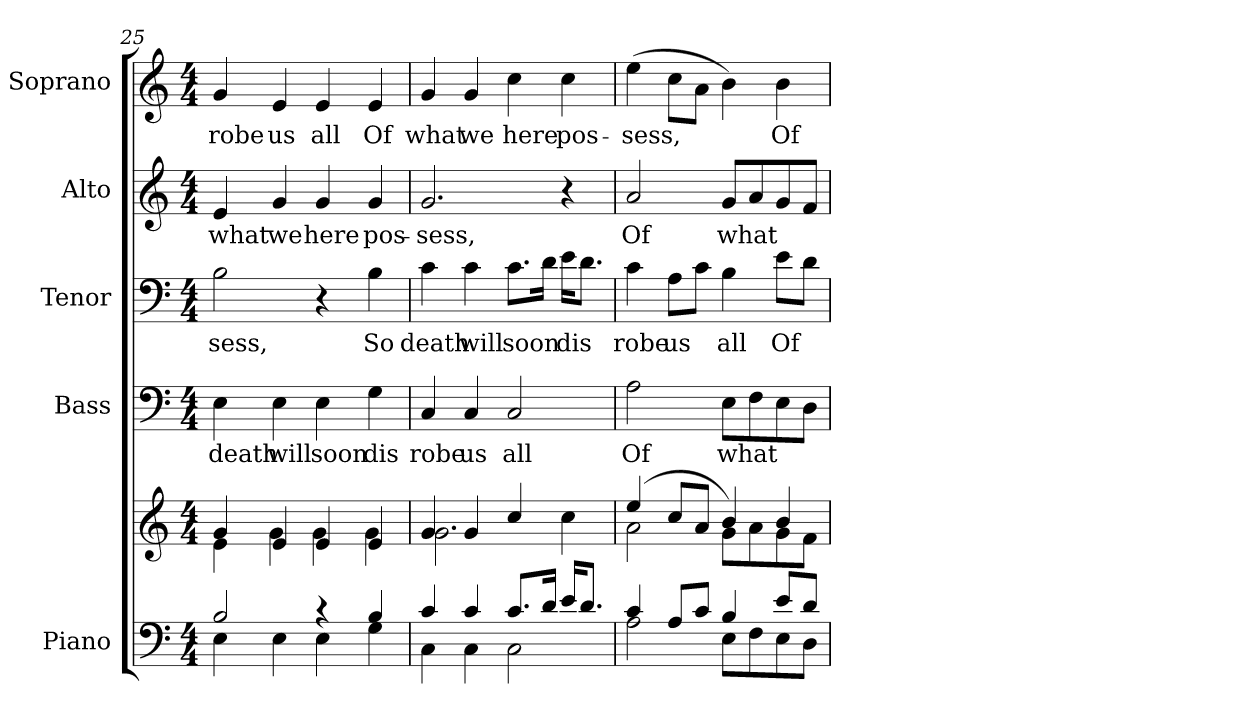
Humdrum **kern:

**kern	**kern	**kern	**text	**kern	**text	**kern	**text	**kern	**text
*part5	*part5	*part4	*part4	*part3	*part3	*part2	*part2	*part1	*part1
*staff6	*staff5	*staff4	*staff4	*staff3	*staff3	*staff2	*staff2	*staff1	*staff1
*I"Piano	*	*I"Bass	*	*I"Tenor	*	*I"Alto	*	*I"Soprano	*
*I'Pno.	*	*I'B.	*	*I'T.	*	*I'A.	*	*I'S.	*
!!LO:PB:g=z
*clefF4	*clefG2	*clefF4	*	*clefF4	*	*clefG2	*	*clefG2	*
*k[]	*k[]	*k[]	*	*k[]	*	*k[]	*	*k[]	*
*C:	*C:	*C:	*	*C:	*	*C:	*	*C:	*
*M4/4	*M4/4	*M4/4	*	*M4/4	*	*M4/4	*	*M4/4	*
=25	=25	=25	=25	=25	=25	=25	=25	=25	=25
*^	*^	*	*	*	*	*	*	*	*
!	!	!	!	!	!LO:LY:b:color=#000000	!	!	!	!	!	!
!	!	!	!	!	!	!	!LO:LY:b:color=#000000	!	!	!	!
!	!	!	!	!	!	!	!	!	!LO:LY:b:color=#000000	!	!
!	!	!	!	!	!	!	!	!	!	!	!LO:LY:b:color=#000000
2Bi/	4Ei\	4gi/	4ei\	4Ei\	death	2Bi\	-sess,	4ei/	what	4gi/	robe
!	!	!	!	!	!LO:LY:b:color=#000000	!	!	!	!	!	!
!	!	!	!	!	!	!	!	!	!LO:LY:b:color=#000000	!	!
!	!	!	!	!	!	!	!	!	!	!	!LO:LY:b:color=#000000
.	4Ei\	4ei/	4gi\	4Ei\	will	.	.	4gi/	we	4ei/	us
!	!	!	!	!	!LO:LY:b:color=#000000	!	!	!	!	!	!
!	!	!	!	!	!	!	!	!	!LO:LY:b:color=#000000	!	!
!	!	!	!	!	!	!	!	!	!	!	!LO:LY:b:color=#000000
4r	4Ei\	4ei/	4gi\	4Ei\	soon	4r	.	4gi/	here	4ei/	all
!	!	!	!	!	!LO:LY:b:color=#000000	!	!	!	!	!	!
!	!	!	!	!	!	!	!LO:LY:b:color=#000000	!	!	!	!
!	!	!	!	!	!	!	!	!	!LO:LY:b:color=#000000	!	!
!	!	!	!	!	!	!	!	!	!	!	!LO:LY:b:color=#000000
4Bi/	4Gi\	4ei/	4gi\	4Gi\	dis	4Bi\	So	4gi/	pos-	4ei/	Of
=26	=26	=26	=26	=26	=26	=26	=26	=26	=26	=26	=26
!	!	!	!	!	!LO:LY:b:color=#000000	!	!	!	!	!	!
!	!	!	!	!	!	!	!LO:LY:b:color=#000000	!	!	!	!
!	!	!	!	!	!	!	!	!	!LO:LY:b:color=#000000	!	!
!	!	!	!	!	!	!	!	!	!	!	!LO:LY:b:color=#000000
4ci/	4Ci\	4gi/	2.gi\	4Ci/	robe	4ci\	death	2.gi/	-sess,	4gi/	what
!	!	!	!	!	!LO:LY:b:color=#000000	!	!	!	!	!	!
!	!	!	!	!	!	!	!LO:LY:b:color=#000000	!	!	!	!
!	!	!	!	!	!	!	!	!	!	!	!LO:LY:b:color=#000000
4ci/	4Ci\	4gi/	.	4Ci/	us	4ci\	will	.	.	4gi/	we
!	!	!	!	!	!LO:LY:b:color=#000000	!	!	!	!	!	!
!	!	!	!	!	!	!	!LO:LY:b:color=#000000	!	!	!	!
!	!	!	!	!	!	!	!	!	!	!	!LO:LY:b:color=#000000
8.ci/L	2Ci\	4cci/	.	2Ci/	all	8.ci\L	soon	.	.	4cci\	here
16di/Jk	.	.	.	.	.	16di\Jk	.	.	.	.	.
!	!	!	!	!	!	!	!LO:LY:b:color=#000000	!	!	!	!
!	!	!	!	!	!	!	!	!	!	!	!LO:LY:b:color=#000000
16ei/KL	.	4cci\	4ryy	.	.	16ei\KL	dis	4r	.	4cci\	pos-
8.di/J	.	.	.	.	.	8.di\J	.	.	.	.	.
!!LO:PB:g=z
=27	=27	=27	=27	=27	=27	=27	=27	=27	=27	=27	=27
!	!	!	!	!	!LO:LY:b:color=#000000	!	!	!	!	!	!
!	!	!	!	!	!	!	!LO:LY:b:color=#000000	!	!	!	!
!	!	!	!	!	!	!	!	!	!LO:LY:b:color=#000000	!	!
!	!	!	!	!	!	!	!	!	!	!	!LO:LY:b:color=#000000
4ci/	2Ai\	(4eei/	2ai\	2Ai\	Of	4ci\	robe	2ai/	Of	(4eei\	-sess,
!	!	!	!	!	!	!	!LO:LY:b:color=#000000	!	!	!	!
8Ai/L	.	8cci/L	.	.	.	8Ai\L	us	.	.	8cci\L	.
8ci/J	.	8ai/J	.	.	.	8ci\J	.	.	.	8ai\J	.
!	!	!	!	!	!LO:LY:b:color=#000000	!	!	!	!	!	!
!	!	!	!	!	!	!	!LO:LY:b:color=#000000	!	!	!	!
!	!	!	!	!	!	!	!	!	!LO:LY:b:color=#000000	!	!
4Bi/	8Ei\L	4bi/)	8gi\L	8Ei\L	what	4Bi\	all	8gi/L	what	4bi\)	.
.	8Fi\	.	8ai\	8Fi\	.	.	.	8ai/	.	.	.
!	!	!	!	!	!	!	!LO:LY:b:color=#000000	!	!	!	!
!	!	!	!	!	!	!	!	!	!	!	!LO:LY:b:color=#000000
8ei/L	8Ei\	4bi/	8gi\	8Ei\	.	8ei\L	Of	8gi/	.	4bi\	Of
8di/J	8Di\J	.	8fi\J	8Di\J	.	8di\J	.	8fi/J	.	.	.
*v	*v	*	*	*	*	*	*	*	*	*	*
*	*v	*v	*	*	*	*	*	*	*	*
=	=	=	=	=	=	=	=	=	=
*-	*-	*-	*-	*-	*-	*-	*-	*-	*-
